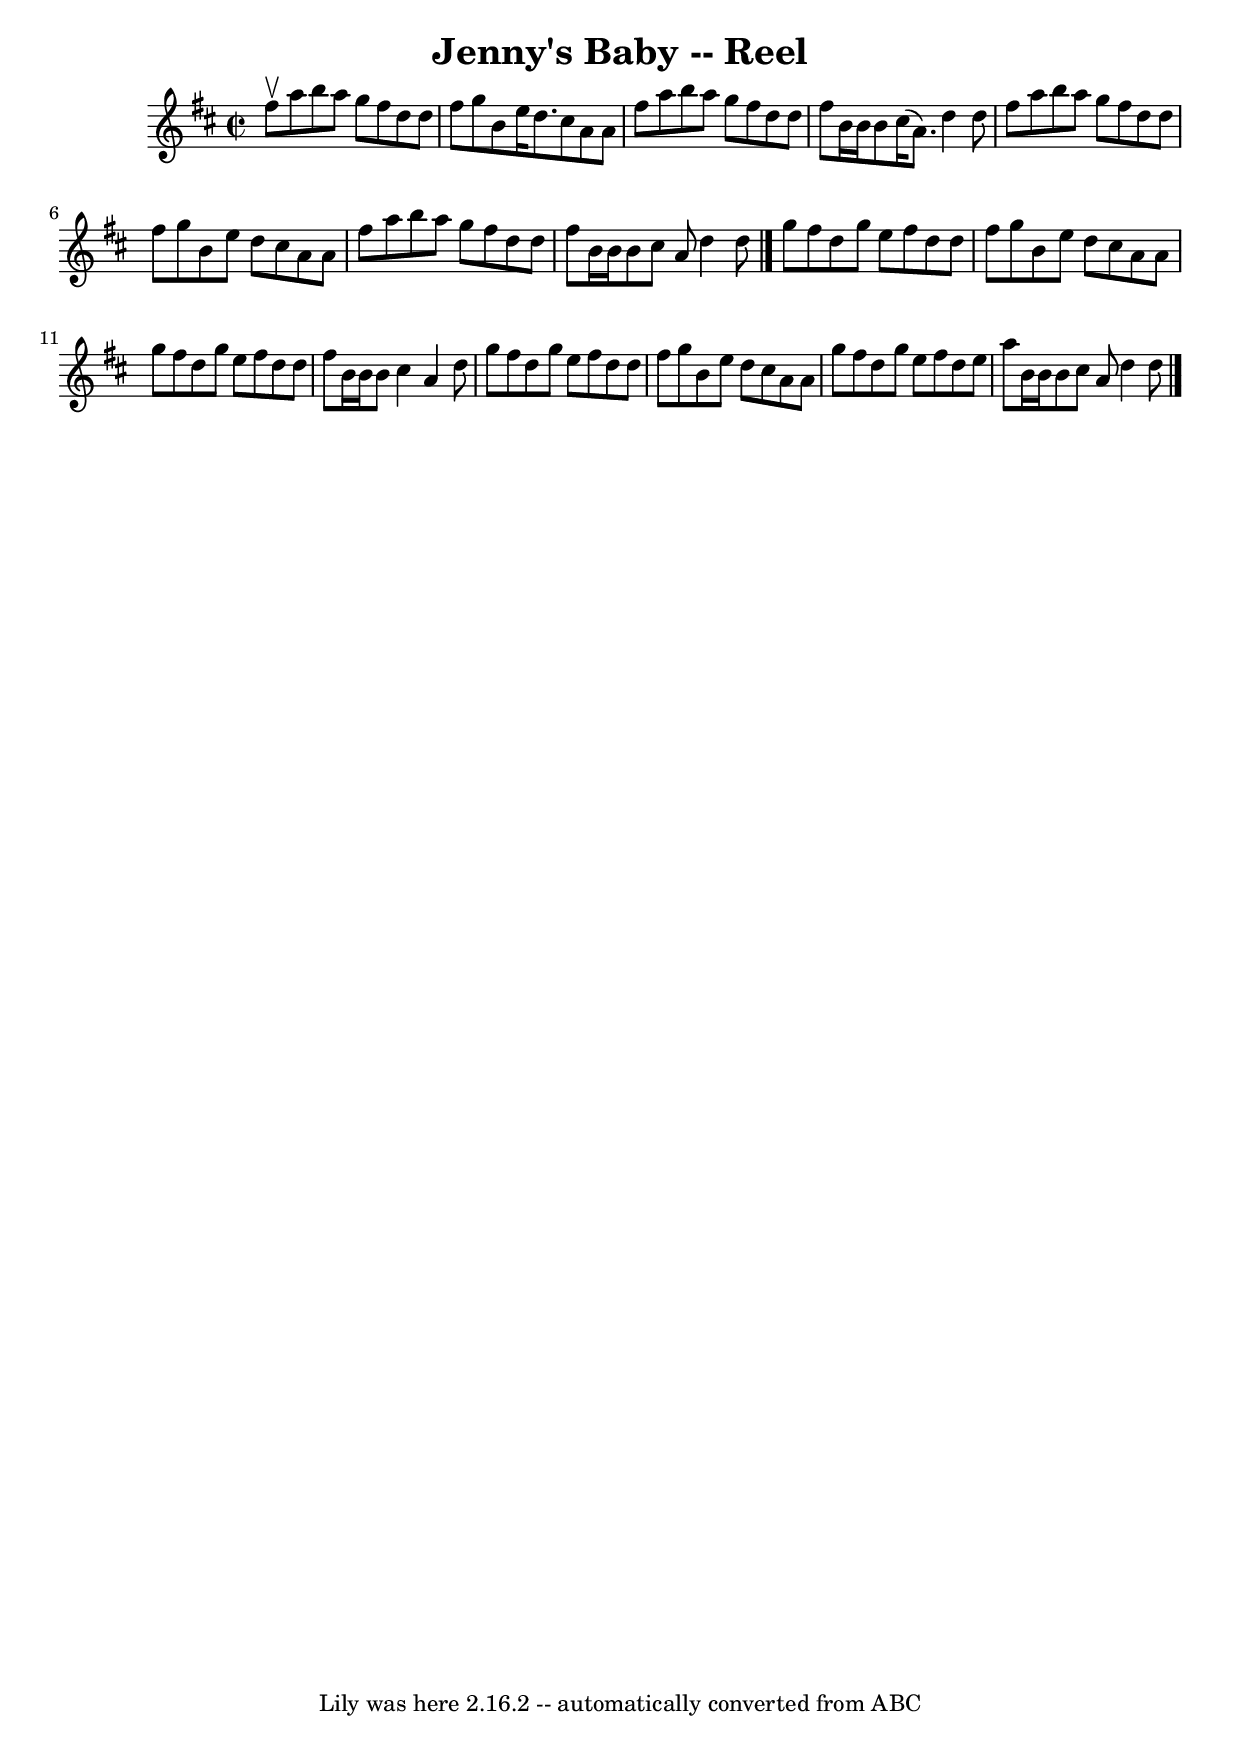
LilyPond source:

\version "2.7.40"
\include "Mammoth.ily"
\header {
	%% book = "Ryan's Mammoth Collection"
	crossRefNumber = "1"
	footnotes = "\\\\AKA Polly put the Kettle on\\\\136"
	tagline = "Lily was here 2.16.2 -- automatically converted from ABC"
	title = "Jenny's Baby -- Reel"
}
voicedefault =  {


\override Staff.TimeSignature #'style = #'C
 \time 2/2 \key d \major fis''8^\upbow |
 a''8 b''8 a''8    
g''8 fis''8 d''8 d''8 fis''8    |
 g''8 b'8 e''16    
d''8. cis''8 a'8 a'8 fis''8    |
 a''8 b''8 a''8    
g''8 fis''8 d''8 d''8 fis''8    |
 b'16 b'16 b'8    
cis''16 (a'8.) d''4 d''8 fis''8    |
 a''8 b''8    
a''8 g''8 fis''8 d''8 d''8 fis''8    |
 g''8 b'8    
e''8 d''8 cis''8 a'8 a'8 fis''8    |
 a''8 b''8    
a''8 g''8 fis''8 d''8 d''8 fis''8    |
 b'16 b'16    
b'8 cis''8 a'8 d''4 d''8    \bar "|." g''8  |
 fis''8   
 d''8 g''8 e''8 fis''8 d''8 d''8 fis''8    |
 g''8    
b'8 e''8 d''8 cis''8 a'8 a'8 g''8    |
 fis''8    
d''8 g''8 e''8 fis''8 d''8 d''8 fis''8    |
 b'16    
b'16 b'8 cis''4 a'4 d''8 g''8    |
 fis''8 d''8    
g''8 e''8 fis''8 d''8 d''8 fis''8    |
 g''8 b'8    
e''8 d''8 cis''8 a'8 a'8 g''8    |
 fis''8 d''8    
g''8 e''8 fis''8 d''8 e''8 a''8    |
 b'16 b'16    
b'8 cis''8 a'8 d''4 d''8    \bar "|."   
}

\score{
    <<

	\context Staff="default"
	{
	    \voicedefault 
	}

    >>
	\layout {
	}
	\midi {}
}
